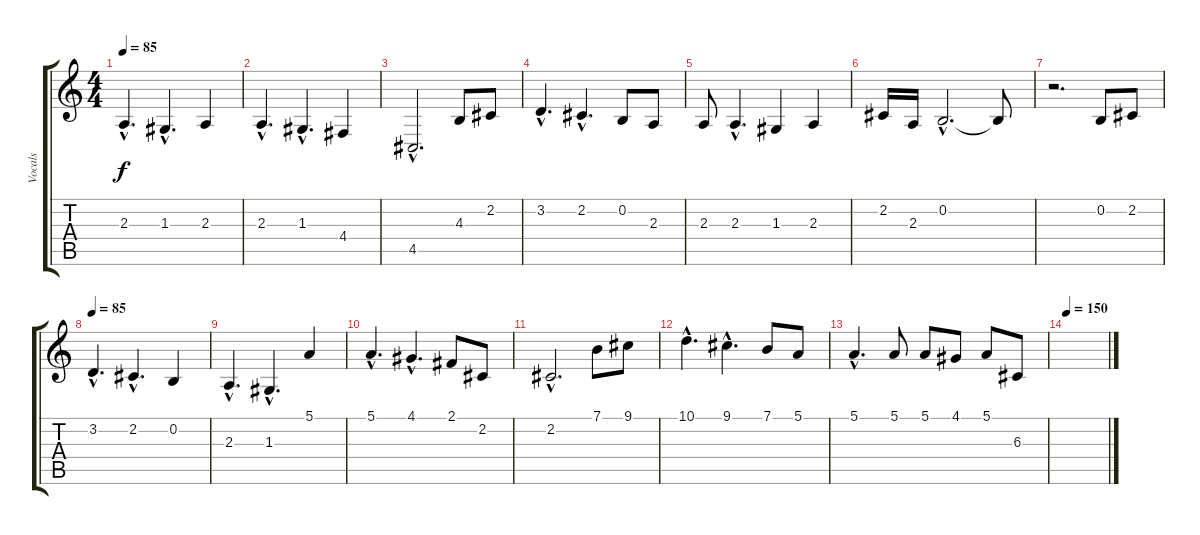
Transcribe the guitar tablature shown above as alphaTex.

\track ("Vocals" "Vocals") {instrument lead6voice}
\staff {score tabs}
\tuning (E4 B3 G3 D3 A2 E2) {hide}
\ts (4 4)
\tempo 85
\clef g2
\ks c
2.3{hac}.4{d dy f} 1.3{hac}.4{d} 2.3.4 |
2.3{hac}.4{d} 1.3{hac}.4{d} 4.4.4 |
4.5{hac}.2{d} 4.3.8 2.2.8 |
3.2{hac}.4{d} 2.2{hac}.4{d} 0.2.8 2.3.8 |
2.3.8 2.3{hac}.4{d} 1.3.4 2.3.4 |
2.2.16 2.3.16 0.2{hac}.2{d} 0.2{t}.8 |
r.2{d} 0.2.8 2.2.8 |
\tempo 85
3.2{hac}.4{d} 2.2{hac}.4{d} 0.2.4 |
2.3{hac}.4{d} 1.3{hac}.4{d} 5.1.4 |
5.1{hac}.4{d} 4.1{hac}.4{d} 2.1.8 2.2.8 |
2.2{hac}.2{d} 7.1.8 9.1.8 |
10.1{hac}.4{d} 9.1{hac}.4{d} 7.1.8 5.1.8 |
5.1{hac}.4{d} 5.1.8 5.1.8 4.1.8 5.1.8 6.3.8 |
\tempo 150
